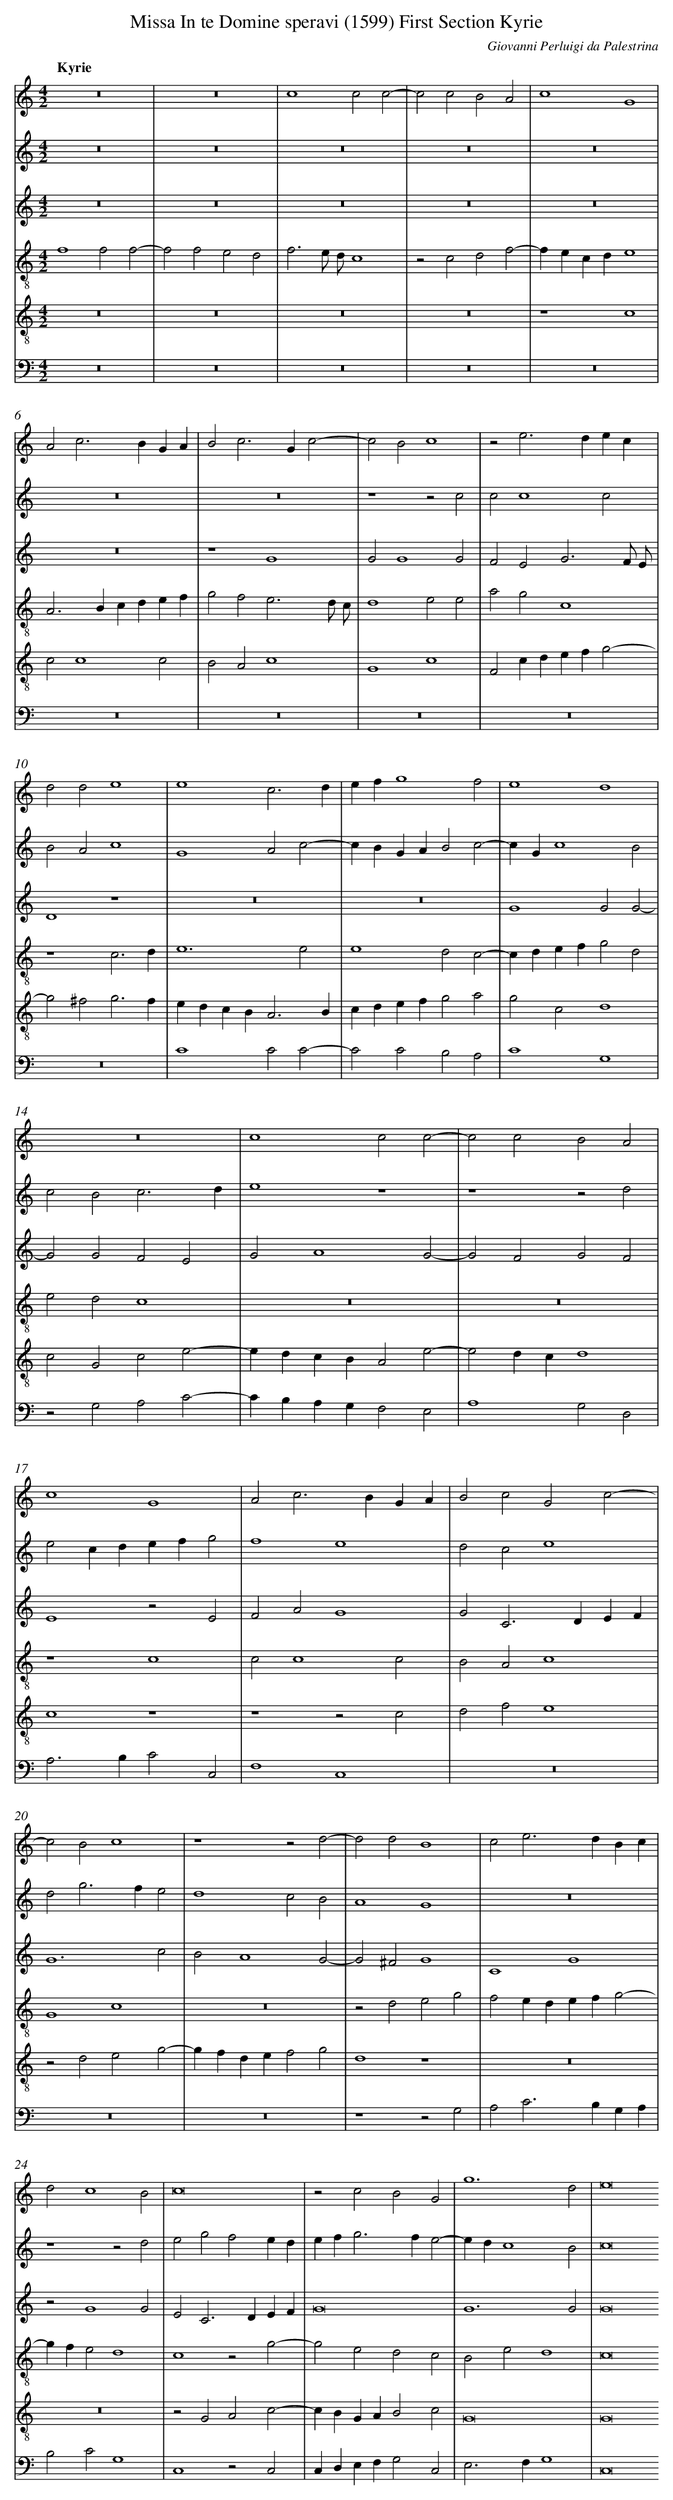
X:1
T: Missa In te Domine speravi (1599) First Section Kyrie
C: Giovanni Perluigi da Palestrina
L: 1/4
M: 4/2
Q: "Kyrie"
V: 1 clef=treble
V: 2 clef=treble
V: 3 clef=treble
V: 4 clef=treble-8
V: 5 clef=treble-8
V: 6 clef=bass
K: C
[V:1] z8 |
[V:2] z8 |
[V:3] z8 |
[V:4] f4f2f2- |
[V:5] z8 |
[V:6] z8 |
[V:1] z8 |
[V:2] z8 |
[V:3] z8 |
[V:4] f2f2e2d2 |
[V:5] z8 |
[V:6] z8 |
[V:1] c4c2c2- |
[V:2] z8 |
[V:3] z8 |
[V:4] f3e/ d/c4 |
[V:5] z8 |
[V:6] z8 |
[V:1] c2c2B2A2 |
[V:2] z8 |
[V:3] z8 |
[V:4] z2c2d2f2- |
[V:5] z8 |
[V:6] z8 |
[V:1] c4G4 |
[V:2] z8 |
[V:3] z8 |
[V:4] fecde4 |
[V:5] z4c4 |
[V:6] z8 |
[V:1] A2c2>B2GA |
[V:2] z8 |
[V:3] z8 |
[V:4] A2>B2cdef |
[V:5] c2c4c2 |
[V:6] z8 |
[V:1] B2c2>G2c2- |
[V:2] z8 |
[V:3] z4G4 |
[V:4] g2f2e3d/ c/ |
[V:5] B2A2c4 |
[V:6] z8 |
[V:1] c2B2c4 |
[V:2] z4z2c2 |
[V:3] G2G4G2 |
[V:4] d4e2e2 |
[V:5] G4c4 |
[V:6] z8 |
[V:1] z2e2>d2ec |
[V:2] c2c4c2 |
[V:3] F2E2G3F/ E/ |
[V:4] a2g2c4 |
[V:5] F2cdefg2- |
[V:6] z8 |
[V:1] d2d2e4 |
[V:2] B2A2c4 |
[V:3] D4z4 |
[V:4] z4c3d |
[V:5] g2^f2g3f |
[V:6] z8 |
[V:1] e4c3d |
[V:2] G4A2c2- |
[V:3] z8 |
[V:4] e6e2 |
[V:5] edcB2<A2B |
[V:6] C4C2C2- |
[V:1] efg4f2 |
[V:2] cBGAB2c2- |
[V:3] z8 |
[V:4] e4d2c2- |
[V:5] cdefg2a2 |
[V:6] C2C2B,2A,2 |
[V:1] e4d4 |
[V:2] cGc4B2 |
[V:3] G4G2G2- |
[V:4] cdefg2d2 |
[V:5] g2c2d4 |
[V:6] C4G,4 |
[V:1] z8 |
[V:2] c2B2c3d |
[V:3] G2G2F2E2 |
[V:4] e2d2c4 |
[V:5] c2G2c2e2- |
[V:6] z2G,2A,2C2- |
[V:1] c4c2c2- |
[V:2] e4z4 |
[V:3] G2A4G2- |
[V:4] z8 |
[V:5] edcBA2e2- |
[V:6] CB,A,G,F,2E,2 |
[V:1] c2c2B2A2 |
[V:2] z4z2d2 |
[V:3] G2F2G2F2 |
[V:4] z8 |
[V:5] e2dcd4 |
[V:6] A,4G,2D,2 |
[V:1] c4G4 |
[V:2] e2cdefg2 |
[V:3] E4z2E2 |
[V:4] z4c4 |
[V:5] c4z4 |
[V:6] A,2>B,2C2C,2 |
[V:1] A2c2>B2GA |
[V:2] f4e4 |
[V:3] F2A2G4 |
[V:4] c2c4c2 |
[V:5] z4z2c2 |
[V:6] F,4C,4 |
[V:1] B2c2G2c2- |
[V:2] d2c2e4 |
[V:3] G2C2>D2EF |
[V:4] B2A2c4 |
[V:5] d2f2e4 |
[V:6] z8 |
[V:1] c2B2c4 |
[V:2] d2g2>f2e2 |
[V:3] G6c2 |
[V:4] G4c4 |
[V:5] z2d2e2g2- |
[V:6] z8 |
[V:1] z4z2d2- |
[V:2] d4c2B2 |
[V:3] B2A4G2- |
[V:4] z8 |
[V:5] gfdef2g2 |
[V:6] z8 |
[V:1] d2d2B4 |
[V:2] A4G4 |
[V:3] G2^F2G4 |
[V:4] z2d2e2g2 |
[V:5] d4z4 |
[V:6] z4z2G,2 |
[V:1] c2e2>d2Bc |
[V:2] z8 |
[V:3] C4G4 |
[V:4] f2edefg2- |
[V:5] z8 |
[V:6] A,2C2>B,2G,A, |
[V:1] d2c4B2 |
[V:2] z4z2d2 |
[V:3] z2G4G2 |
[V:4] gfe2d4 |
[V:5] z8 |
[V:6] B,2C2G,4 |
[V:1] c8 |
[V:2] e2g2f2ed |
[V:3] E2C2>D2EF |
[V:4] c4z2g2- |
[V:5] z2G2A2c2- |
[V:6] C,4z2C,2 |
[V:1] z2c2B2G2 |
[V:2] ef2<g2fe2- |
[V:3] G8 |
[V:4] g2e2d2c2 |
[V:5] cBGAB2c2 |
[V:6] C,D,E,F,G,2C,2 |
[V:1] g6d2 |
[V:2] edc4B2 |
[V:3] G6G2 |
[V:4] B2e2d4 |
[V:5] G8 |
[V:6] E,2>F,2G,4 |
[V:1] e8
[V:2] c8
[V:3] G8
[V:4] c8
[V:5] G8
[V:6] C,8
